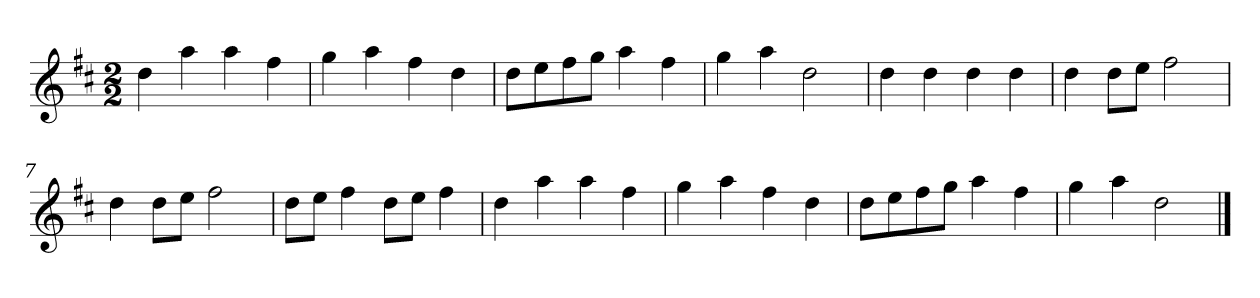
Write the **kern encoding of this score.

**kern
*part1
*staff1
*k[f#c#]
*M2/2
*MM120
=1
4dd
4aa
4aa
4ff#
=2
4gg
4aa
4ff#
4dd
=3
8ddL
8ee
8ff#
8ggJ
4aa
4ff#
=4
4gg
4aa
2dd
=5
4dd
4dd
4dd
4dd
=6
4dd
8ddL
8eeJ
2ff#
=7
4dd
8ddL
8eeJ
2ff#
=8
8ddL
8eeJ
4ff#
8ddL
8eeJ
4ff#
=9
4dd
4aa
4aa
4ff#
=10
4gg
4aa
4ff#
4dd
=11
8ddL
8ee
8ff#
8ggJ
4aa
4ff#
=12
4gg
4aa
2dd
==
*-
